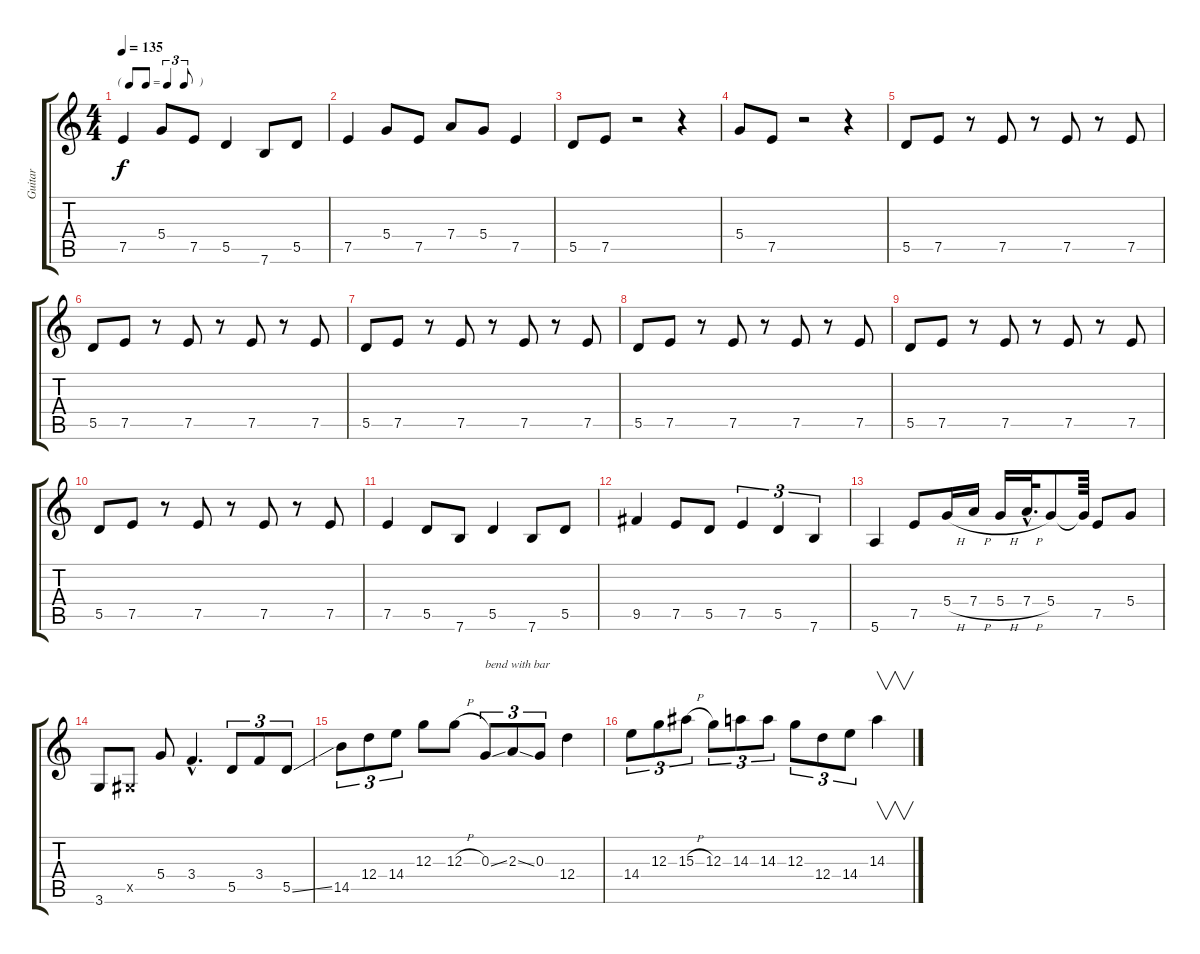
\track ("Guitar" "Guitar") {instrument overdrivenguitar}
\staff {score tabs}
\tuning (E4 B3 G3 D3 A2 E2) {hide}
\ts (4 4)
\tf triplet8th
\tempo 135
\clef g2
\ks c
7.5.4{dy f} 5.4.8 7.5.8 5.5.4 7.6.8 5.5.8 |
7.5.4 5.4.8 7.5.8 7.4.8 5.4.8 7.5.4 |
5.5.8 7.5.8 r.2 r.4 |
5.4.8 7.5.8 r.2 r.4 |
5.5.8 7.5.8 r.8 7.5.8 r.8 7.5.8 r.8 7.5.8 |
5.5.8 7.5.8 r.8 7.5.8 r.8 7.5.8 r.8 7.5.8 |
5.5.8 7.5.8 r.8 7.5.8 r.8 7.5.8 r.8 7.5.8 |
5.5.8 7.5.8 r.8 7.5.8 r.8 7.5.8 r.8 7.5.8 |
5.5.8 7.5.8 r.8 7.5.8 r.8 7.5.8 r.8 7.5.8 |
5.5.8 7.5.8 r.8 7.5.8 r.8 7.5.8 r.8 7.5.8 |
7.5.4 5.5.8 7.6.8 5.5.4 7.6.8 5.5.8 |
9.5.4 7.5.8 5.5.8 7.5.4{tu (3 2)} 5.5.4{tu (3 2)} 7.6.4{tu (3 2)} |
5.6.4 7.5.8 5.4{h}.16 7.4{h}.16 5.4{h}.16 7.4{h hac}.32{d} 5.4.8 5.4{t}.64 7.5.8 5.4.8 |
3.6.8 -1.5{x}.8 5.4.8 3.4{hac}.4{d} 5.5.8{tu (3 2)} 3.4.8{tu (3 2)} 5.5{ss}.8{tu (3 2)} |
14.5.8{tu (3 2)} 12.4.8{tu (3 2)} 14.4.8{tu (3 2)} 12.3.8 12.3{h}.8 0.3{ss}.8{tu (3 2) txt "bend with bar"} 2.3{ss}.8{tu (3 2)} 0.3.8{tu (3 2)} 12.4.4 |
14.4.8{tu (3 2)} 12.3.8{tu (3 2)} 15.3{h}.8{tu (3 2)} 12.3.8{tu (3 2)} 14.3.8{tu (3 2)} 14.3.8{tu (3 2)} 12.3.8{tu (3 2)} 12.4.8{tu (3 2)} 14.4.8{tu (3 2)} 14.3.4{v}
